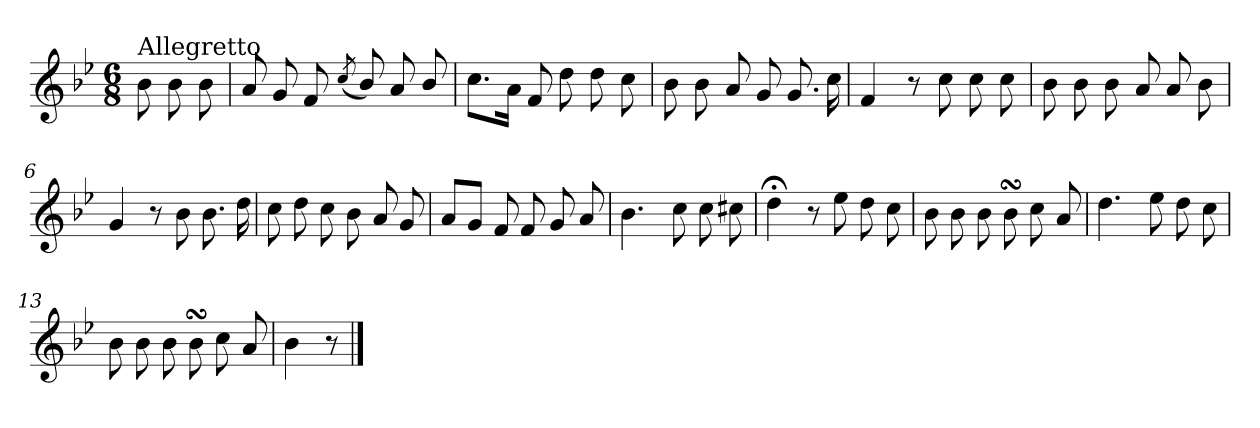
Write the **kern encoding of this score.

**kern
*part1
*staff1
*clefG2
*k[b-e-]
*B-:
*M6/8
=
!LO:TX:a:t=Allegretto
8b-\
8b-\
8b-\
=1
8a/
8g/
8f/
(>8qcc/
8b-/)
8a/
8b-/
=2
8.cc\L
16a\Jk
8f/
8dd\
8dd\
8cc\
=3
8b-\
8b-\
8a/
8g/
8.g/
16cc\
=4
4f/
8r
8cc\
8cc\
8cc\
!!LO:LB:g=z
=5
8b-\
8b-\
8b-\
8a/
8a/
8b-\
=6
4g/
8r
8b-\
8.b-\
16dd\
=7
8cc\
8dd\
8cc\
8b-\
8a/
8g/
=8
8a/L
8g/J
8f/
8f/
8g/
8a/
=9
4.b-\
8cc\
8cc\
8cc#X\
=10
4dd;<\
8r
8ee-\
8dd\
8cc\
!!LO:LB:g=z
=11
8b-\
8b-\
8b-\
8b-sSSs\
8cc\
8a/
=12
4.dd\
8ee-\
8dd\
8cc\
=13
8b-\
8b-\
8b-\
8b-sSSs\
8cc\
8a/
=14
4b-\
8r
==
*-
